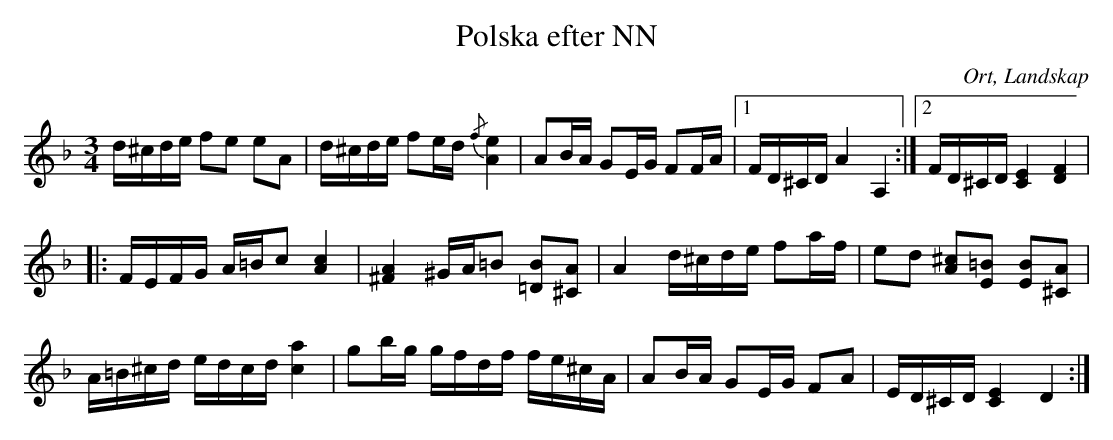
X:1
T:Polska efter NN
O:Ort, Landskap
M:3/4
L:1/8
K:Dm
d/^c/d/e/ fe eA|d/^c/d/e/ fe/d/ {/f}[e2A2]|AB/A/ GE/G/ FF/A/|1 F/D/^C/D/ A2 A,2:|2 F/D/^C/D/ [C2E2] [D2F2]|
|:F/E/F/G/ A/=B/c [A2c2]|[^F2A2] ^G/A/=B [=DB][^CA]|A2 d/^c/d/e/ fa/f/|ed [A^c][E=B] [EB][^CA]|
A/=B/^c/d/ e/d/c/d/ [c2a2]|gb/g/ g/f/d/f/ f/e/^c/A/|AB/A/ GE/G/ FA|E/D/^C/D/ [C2E2] D2:|
